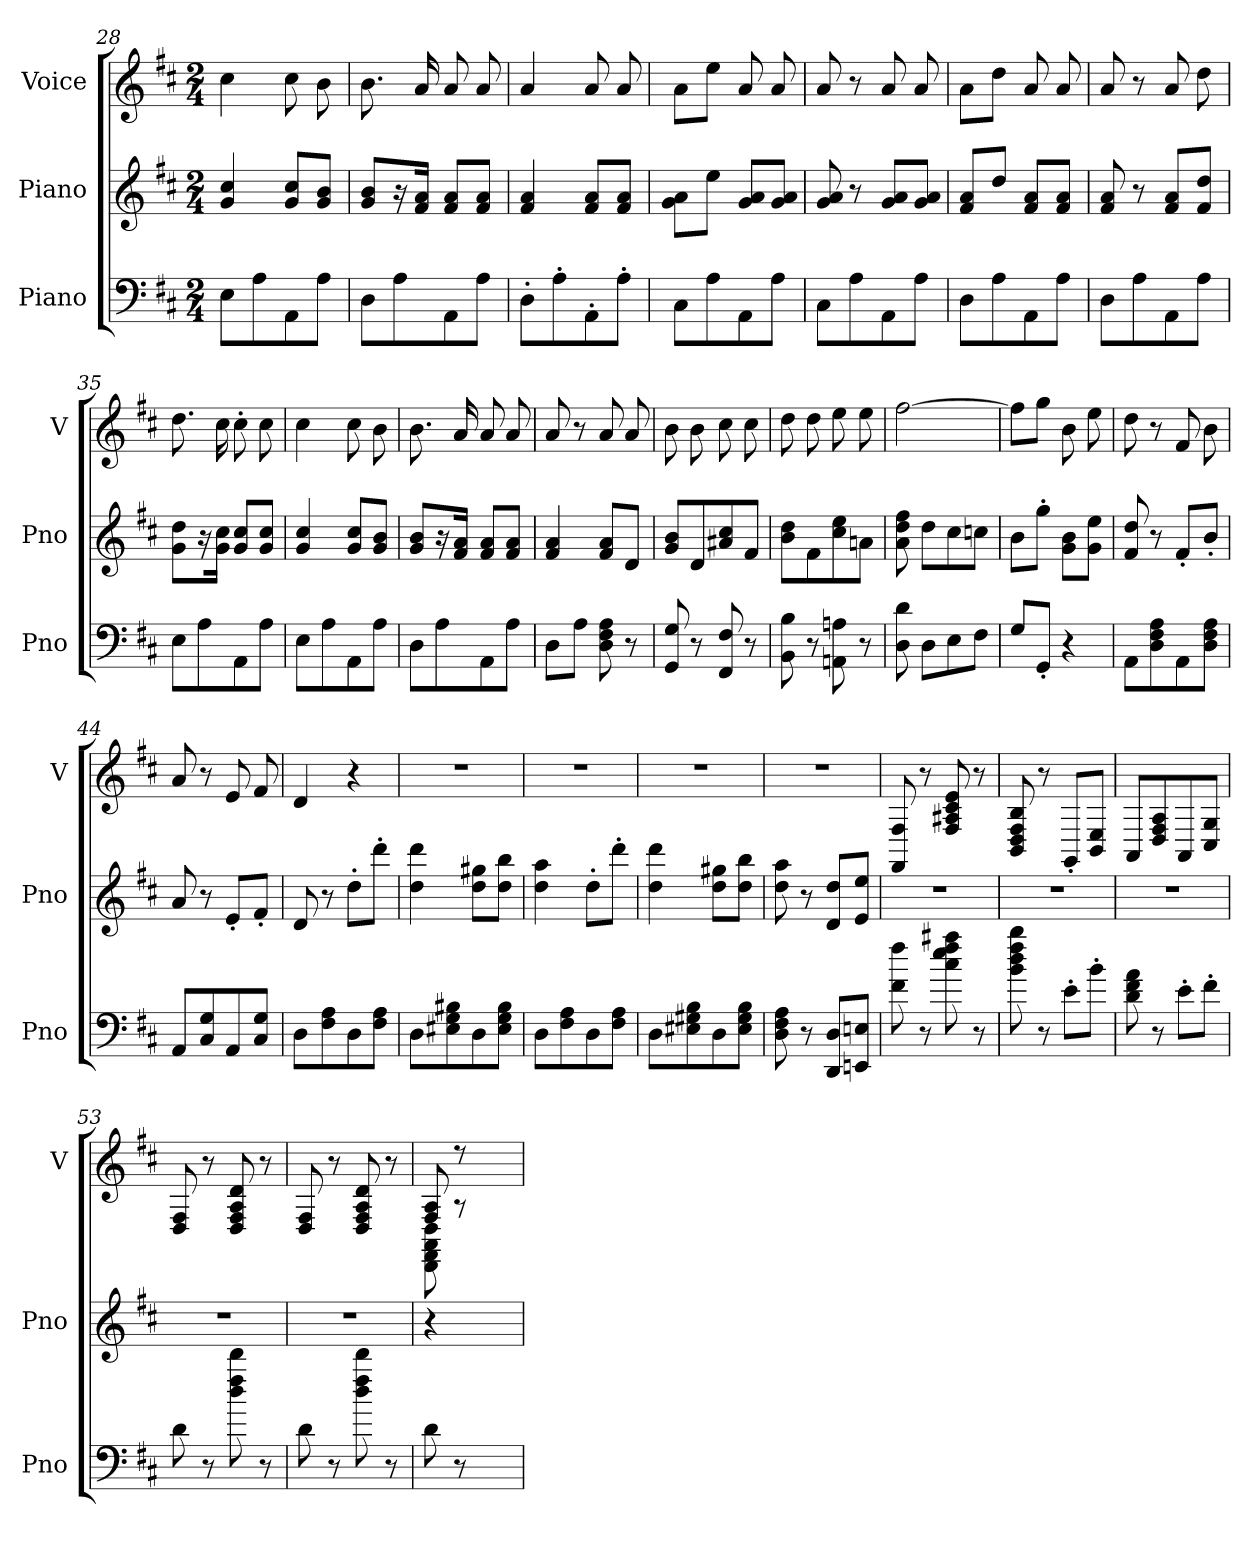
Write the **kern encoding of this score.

**kern	**kern	**kern
*part3	*part2	*part1
*staff3	*staff2	*staff1
*I"Piano	*I"Piano	*I"Voice
*I'Pno	*I'Pno	*I'V
!!LO:PB:g=z
*clefF4	*clefG2	*clefG2
*k[f#c#]	*k[f#c#]	*k[f#c#]
*M2/4	*M2/4	*M2/4
=28	=28	=28
8E\L	4g/ 4cc#/	4cc#\
8A\	.	.
8AA\	8g/ 8cc#/L	8cc#\
8A\J	8g/ 8b/J	8b\
=29	=29	=29
8D\L	8g/ 8b/L	8.b\
8A\	16r	.
.	16f#/ 16a/JJ	16a/
8AA\	8f#/ 8a/L	8a/
8A\J	8f#/ 8a/J	8a/
=30	=30	=30
8D'\L	4f#/ 4a/	4a/
8A'\	.	.
8AA'\	8f#/ 8a/L	8a/
8A'\J	8f#/ 8a/J	8a/
=31	=31	=31
8C#\L	8g\ 8a\L	8a\L
8A\	8ee\J	8ee\J
8AA\	8g/ 8a/L	8a/
8A\J	8g/ 8a/J	8a/
=32	=32	=32
8C#\L	8g/ 8a/	8a/
8A\	8r	8r
8AA\	8g/ 8a/L	8a/
8A\J	8g/ 8a/J	8a/
=33	=33	=33
8D\L	8f#/ 8a/L	8a\L
8A\	8dd/J	8dd\J
8AA\	8f#/ 8a/L	8a/
8A\J	8f#/ 8a/J	8a/
=34	=34	=34
8D\L	8f#/ 8a/	8a/
8A\	8r	8r
8AA\	8f#/ 8a/L	8a/
8A\J	8f#/ 8dd/J	8dd\
!!LO:LB:g=z
=35	=35	=35
8E\L	8g\ 8dd\L	8.dd\
8A\	16r	.
.	16g\ 16cc#\JJ	16cc#\
8AA\	8g/ 8cc#/L	8cc#'\
8A\J	8g/ 8cc#/J	8cc#\
=36	=36	=36
8E\L	4g/ 4cc#/	4cc#\
8A\	.	.
8AA\	8g/ 8cc#/L	8cc#\
8A\J	8g/ 8b/J	8b\
=37	=37	=37
8D\L	8g/ 8b/L	8.b\
8A\	16r	.
.	16f#/ 16a/JJ	16a/
8AA\	8f#/ 8a/L	8a/
8A\J	8f#/ 8a/J	8a/
=38	=38	=38
8D\L	4f#/ 4a/	8a/
8A\J	.	8r
8D\ 8F#\ 8A\	8f#/ 8a/L	8a/
8r	8d/J	8a/
=39	=39	=39
8GG/ 8G/	8g/ 8b/L	8b\
8r	8d/	8b\
8FF#/ 8F#/	8a#X/ 8cc#/	8cc#\
8r	8f#/J	8cc#\
=40	=40	=40
8BB\ 8B\	8b\ 8dd\L	8dd\
8r	8f#\	8dd\
8AAn\ 8An\	8cc#\ 8ee\	8ee\
8r	8an\J	8ee\
=41	=41	=41
8D\ 8d\	8a\ 8dd\ 8ff#\	[2ff#\
8D\L	8dd\L	.
8E\	8cc#\	.
8F#\J	8ccn\J	.
!!LO:LB:g=z
=42	=42	=42
8G/L	8b\L	8ff#\L]
8GG'/J	8gg'\J	8gg\J
4r	8g\ 8b\L	8b\
.	8g\ 8ee\J	8ee\
=43	=43	=43
8AA\L	8f#/ 8dd/	8dd\
8D\ 8F#\ 8A\	8r	8r
8AA\	8f#'/L	8f#/
8D\ 8F#\ 8A\J	8b'/J	8b\
=44	=44	=44
8AA/L	8a/	8a/
8C#/ 8G/	8r	8r
8AA/	8e'/L	8e/
8C#/ 8G/J	8f#'/J	8f#/
=45	=45	=45
8D\L	8d/	4d/
8F#\ 8A\	8r	.
8D\	8dd'\L	4r
8F#\ 8A\J	8ddd'\J	.
=46	=46	=46
8D\L	4dd\ 4ddd\	2r
8E#X\ 8G\ 8B#X\	.	.
8D\	8dd\ 8gg#X\L	.
8E#\ 8G\ 8B#\J	8dd\ 8bb\J	.
=47	=47	=47
8D\L	4dd\ 4aa\	2r
8F#\ 8A\	.	.
8D\	8dd'\L	.
8F#\ 8A\J	8ddd'\J	.
=48	=48	=48
8D\L	4dd\ 4ddd\	2r
8E#X\ 8G#X\ 8B\	.	.
8D\	8dd\ 8gg#X\L	.
8E#\ 8G#\ 8B\J	8dd\ 8bb\J	.
!!LO:LB:g=z
=49	=49	=49
8D\ 8F#\ 8A\	8dd\ 8aa\	2r
8r	8r	.
8DD/ 8D/L	8d/ 8dd/L	.
8EEn/ 8En/J	8e/ 8ee/J	.
=50	=50	=50
8f#\ 8ff#\	2r	8FF#/ 8F#/
8r	.	8r
8cc#\ 8ee\ 8ff#\ 8aa#X\	.	8F#/ 8A#X/ 8c#/ 8e/
8r	.	8r
=51	=51	=51
8b\ 8dd\ 8ff#\ 8bb\	2r	8BB/ 8D/ 8F#/ 8B/
8r	.	8r
8e'\L	.	8GG'/L
8b'\J	.	8BB/ 8E/J
=52	=52	=52
8d\ 8f#\ 8a\	2r	8AA/L
8r	.	8D/ 8F#/ 8A/
8e'\L	.	8AA/
8f#'\J	.	8C#/ 8G/J
=53	=53	=53
8d\	2r	8D/ 8F#/
8r	.	8r
8dd\ 8ff#\ 8ddd\	.	8D/ 8F#/ 8A/ 8d/
8r	.	8r
=54	=54	=54
8d\	2r	8D/ 8F#/
8r	.	8r
8dd\ 8ff#\ 8ddd\	.	8D/ 8F#/ 8A/ 8d/
8r	.	8r
=55	=55	=55
*	*	*^
8d\	4r	8F#/ 8A/	8DD\ 8FF#\ 8AA\ 8D\
8r	.	8r	8r
4ryy	4ryy	4ryy	4ryy
*	*	*v	*v
=	=	=
*-	*-	*-
